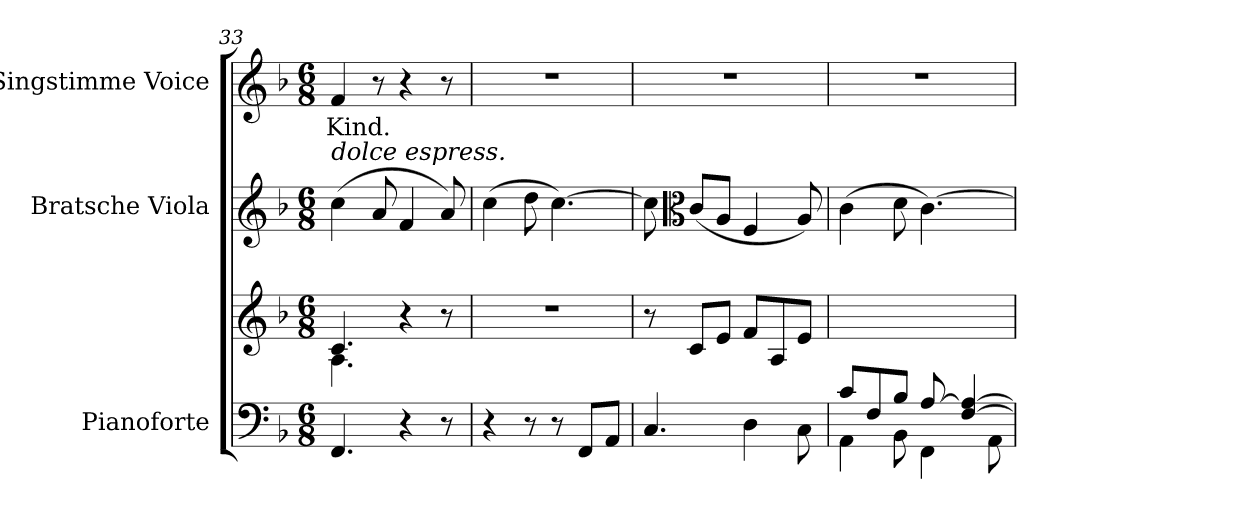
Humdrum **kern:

**kern	**kern	**kern	**kern	**text
*part3	*part3	*part2	*part1	*part1
*staff4	*staff3	*staff2	*staff1	*staff1
*I"Pianoforte	*	*I"Bratsche Viola	*I"Singstimme Voice	*
*I'Pno	*	*I'Vla	*	*
*clefF4	*clefG2	*clefG2	*clefG2	*
*k[b-]	*k[b-]	*k[b-]	*k[b-]	*
*M6/8	*M6/8	*M6/8	*M6/8	*
=33	=33	=33	=33	=33
*	*^	*	*	*
!	!	!	!LO:TX:a:i:t=dolce espress.	!	!
!	!	!	!	!	!LO:LY:b
4.FF/	4.c/	4.A\	(>4cc\	4f/	-Kind.
.	.	.	8a/	8r	.
4r	4r	4.ryy	4f/	4r	.
8r	8r	.	8a/)	8r	.
*	*v	*v	*	*	*
=34	=34	=34	=34	=34
*	*	*	*MM88	*
4r	2.r	(>4cc\	2.r	.
8r	.	8dd\	.	.
8r	.	[4.cc\)	.	.
8FF/L	.	.	.	.
8AA/J	.	.	.	.
=35	=35	=35	=35	=35
4.C/	8r	8cc\]	2.r	.
*	*	*clefC3	*	*
.	(>8c/L	(<8c/L	.	.
.	8e/J	8A/J	.	.
4D\	8f/L	4F/	.	.
.	8A/	.	.	.
8C\	8e/J	8A/)	.	.
=36	=36	=36	=36	=36
*^	*	*	*	*
8c/L	4AA\	2.ryy	(>4c\	2.r	.
8F/	.	.	.	.	.
8B-/J	8BB-\	.	8d\	.	.
[8A/	4FF\	.	[4.c\)	.	.
[4F/ 4A/_)	.	.	.	.	.
.	8AA\	.	.	.	.
*v	*v	*	*	*	*
=	=	=	=	=
*-	*-	*-	*-	*-
